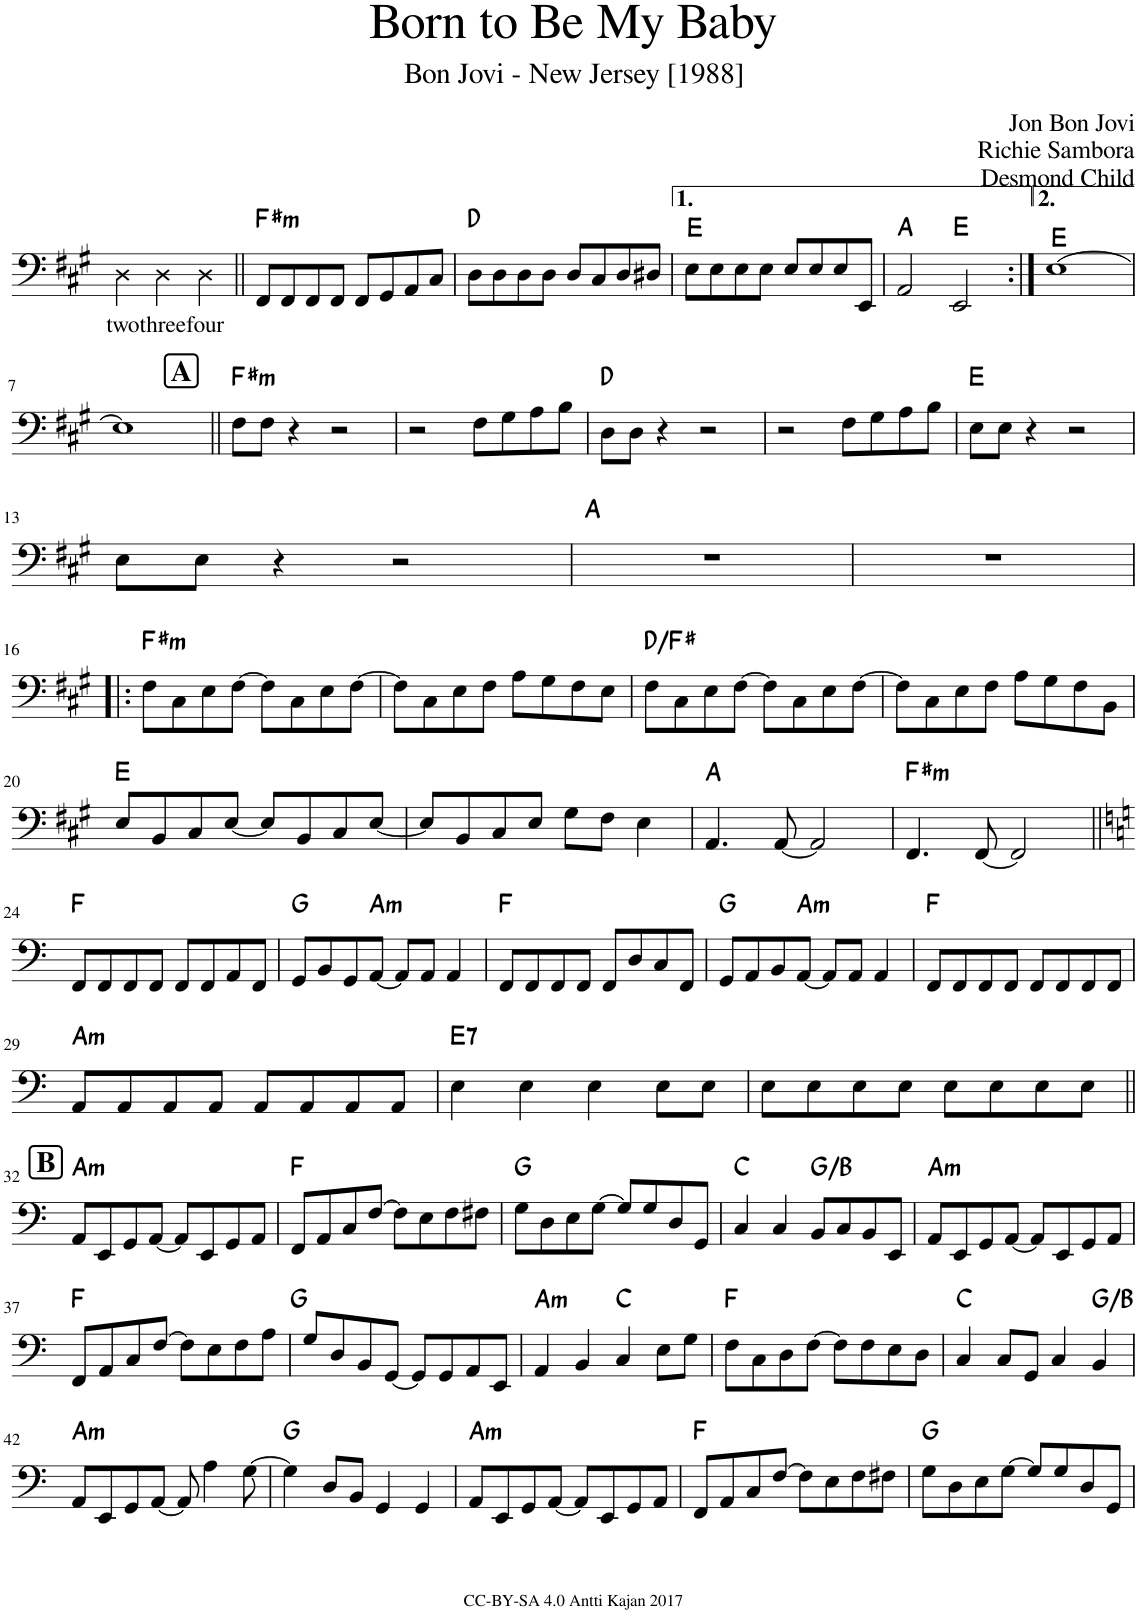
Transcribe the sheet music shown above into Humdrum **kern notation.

**kern	**text	**harte
*part1	*part1	*part1
*staff1	*staff1	*
*I"Akustinen basso	*	*
*I'Basso	*	*
*clefF4	*	*
*Trd7c12	*	*
*k[f#c#g#]	*	*
=1	=1	=1
!	!LO:LY:b	!
4D\	two	.
!	!LO:LY:b	!
4D\	three	.
!	!LO:LY:b	!
4D\	four	.
=2||	=2||	=2||
!	!	!LO:H:kt=m
8FF#/L	.	F#:min
8FF#/	.	.
8FF#/	.	.
8FF#/J	.	.
8FF#/L	.	.
8GG#/	.	.
8AA/	.	.
8C#/J	.	.
=3	=3	=3
8D\L	.	D:maj
8D\	.	.
8D\	.	.
8D\J	.	.
8D/L	.	.
8C#/	.	.
8D/	.	.
8D#X/J	.	.
=4	=4	=4
8E\L	.	E:maj
8E\	.	.
8E\	.	.
8E\J	.	.
8E/L	.	.
8E/	.	.
8E/	.	.
8EE/J	.	.
=5	=5	=5
2AA/	.	A:maj
2EE/	.	E:maj
=6:|!	=6:|!	=6:|!
[1E	.	E:maj
!!LO:LB:g=z
=7	=7	=7
1E]	.	.
!!LO:REH:place=s1:a:B:cj:fs=14:t=A
=8||	=8||	=8||
!	!	!LO:H:kt=m
8F#\L	.	F#:min
8F#\J	.	.
4r	.	.
2r	.	.
=9	=9	=9
2r	.	.
8F#\L	.	.
8G#\	.	.
8A\	.	.
8B\J	.	.
=10	=10	=10
8D\L	.	D:maj
8D\J	.	.
4r	.	.
2r	.	.
=11	=11	=11
2r	.	.
8F#\L	.	.
8G#\	.	.
8A\	.	.
8B\J	.	.
=12	=12	=12
8E\L	.	E:maj
8E\J	.	.
4r	.	.
2r	.	.
!!LO:LB:g=z
=13	=13	=13
8E\L	.	.
8E\J	.	.
4r	.	.
2r	.	.
=14	=14	=14
1r	.	A:maj
=15	=15	=15
1r	.	.
!!LO:LB:g=z
=16!|:	=16!|:	=16!|:
!	!	!LO:H:kt=m
8F#\L	.	F#:min
8C#\	.	.
8E\	.	.
[8F#\J	.	.
8F#\L]	.	.
8C#\	.	.
8E\	.	.
[8F#\J	.	.
=17	=17	=17
8F#\L]	.	.
8C#\	.	.
8E\	.	.
8F#\J	.	.
8A\L	.	.
8G#\	.	.
8F#\	.	.
8E\J	.	.
=18	=18	=18
8F#\L	.	D:maj/3
8C#\	.	.
8E\	.	.
[8F#\J	.	.
8F#\L]	.	.
8C#\	.	.
8E\	.	.
[8F#\J	.	.
=19	=19	=19
8F#\L]	.	.
8C#\	.	.
8E\	.	.
8F#\J	.	.
8A\L	.	.
8G#\	.	.
8F#\	.	.
8BB\J	.	.
!!LO:LB:g=z
=20	=20	=20
8E/L	.	E:maj
8BB/	.	.
8C#/	.	.
[8E/J	.	.
8E/L]	.	.
8BB/	.	.
8C#/	.	.
[8E/J	.	.
=21	=21	=21
8E/L]	.	.
8BB/	.	.
8C#/	.	.
8E/J	.	.
8G#\L	.	.
8F#\J	.	.
4E\	.	.
=22	=22	=22
4.AA/	.	A:maj
[8AA/	.	.
2AA/]	.	.
=23	=23	=23
!	!	!LO:H:kt=m
4.FF#/	.	F#:min
[8FF#/	.	.
2FF#/]	.	.
!!LO:LB:g=z
=24||	=24||	=24||
*k[]	*	*
8FF/L	.	F:maj
8FF/	.	.
8FF/	.	.
8FF/J	.	.
8FF/L	.	.
8FF/	.	.
8AA/	.	.
8FF/J	.	.
=25	=25	=25
8GG/L	.	G:maj
8BB/	.	.
8GG/	.	.
!	!	!LO:H:kt=m
[8AA/J	.	A:min
8AA/L]	.	.
8AA/J	.	.
4AA/	.	.
=26	=26	=26
8FF/L	.	F:maj
8FF/	.	.
8FF/	.	.
8FF/J	.	.
8FF/L	.	.
8D/	.	.
8C/	.	.
8FF/J	.	.
=27	=27	=27
8GG/L	.	G:maj
8AA/	.	.
8BB/	.	.
!	!	!LO:H:kt=m
[8AA/J	.	A:min
8AA/L]	.	.
8AA/J	.	.
4AA/	.	.
=28	=28	=28
8FF/L	.	F:maj
8FF/	.	.
8FF/	.	.
8FF/J	.	.
8FF/L	.	.
8FF/	.	.
8FF/	.	.
8FF/J	.	.
!!LO:LB:g=z
=29	=29	=29
!	!	!LO:H:kt=m
8AA/L	.	A:min
8AA/	.	.
8AA/	.	.
8AA/J	.	.
8AA/L	.	.
8AA/	.	.
8AA/	.	.
8AA/J	.	.
=30	=30	=30
!	!	!LO:H:kt=7
4E\	.	E:7
4E\	.	.
4E\	.	.
8E\L	.	.
8E\J	.	.
=31	=31	=31
8E\L	.	.
8E\	.	.
8E\	.	.
8E\J	.	.
8E\L	.	.
8E\	.	.
8E\	.	.
8E\J	.	.
!!LO:LB:g=z
!!LO:REH:place=s1:a:B:cj:fs=14:t=B
=32||	=32||	=32||
!	!	!LO:H:kt=m
8AA/L	.	A:min
8EE/	.	.
8GG/	.	.
[8AA/J	.	.
8AA/L]	.	.
8EE/	.	.
8GG/	.	.
8AA/J	.	.
=33	=33	=33
8FF/L	.	F:maj
8AA/	.	.
8C/	.	.
[8F/J	.	.
8F\L]	.	.
8E\	.	.
8F\	.	.
8F#X\J	.	.
=34	=34	=34
8G\L	.	G:maj
8D\	.	.
8E\	.	.
[8G\J	.	.
8G/L]	.	.
8G/	.	.
8D/	.	.
8GG/J	.	.
=35	=35	=35
4C/	.	C:maj
4C/	.	.
8BB/L	.	G:maj/3
8C/	.	.
8BB/	.	.
8EE/J	.	.
=36	=36	=36
!	!	!LO:H:kt=m
8AA/L	.	A:min
8EE/	.	.
8GG/	.	.
[8AA/J	.	.
8AA/L]	.	.
8EE/	.	.
8GG/	.	.
8AA/J	.	.
!!LO:LB:g=z
=37	=37	=37
8FF/L	.	F:maj
8AA/	.	.
8C/	.	.
[8F/J	.	.
8F\L]	.	.
8E\	.	.
8F\	.	.
8A\J	.	.
=38	=38	=38
8G/L	.	G:maj
8D/	.	.
8BB/	.	.
[8GG/J	.	.
8GG/L]	.	.
8GG/	.	.
8AA/	.	.
8EE/J	.	.
=39	=39	=39
!	!	!LO:H:kt=m
4AA/	.	A:min
4BB/	.	.
4C/	.	C:maj
8E\L	.	.
8G\J	.	.
=40	=40	=40
8F\L	.	F:maj
8C\	.	.
8D\	.	.
[8F\J	.	.
8F\L]	.	.
8F\	.	.
8E\	.	.
8D\J	.	.
=41	=41	=41
4C/	.	C:maj
8C/L	.	.
8GG/J	.	.
4C/	.	.
4BB/	.	G:maj/3
!!LO:LB:g=z
=42	=42	=42
!	!	!LO:H:kt=m
8AA/L	.	A:min
8EE/	.	.
8GG/	.	.
[8AA/J	.	.
8AA/]	.	.
4A\	.	.
[8G\	.	.
=43	=43	=43
4G\]	.	G:maj
8D/L	.	.
8BB/J	.	.
4GG/	.	.
4GG/	.	.
=44	=44	=44
!	!	!LO:H:kt=m
8AA/L	.	A:min
8EE/	.	.
8GG/	.	.
[8AA/J	.	.
8AA/L]	.	.
8EE/	.	.
8GG/	.	.
8AA/J	.	.
=45	=45	=45
8FF/L	.	F:maj
8AA/	.	.
8C/	.	.
[8F/J	.	.
8F\L]	.	.
8E\	.	.
8F\	.	.
8F#X\J	.	.
=46	=46	=46
8G\L	.	G:maj
8D\	.	.
8E\	.	.
[8G\J	.	.
8G/L]	.	.
8G/	.	.
8D/	.	.
8GG/J	.	.
=	=	=
*-	*-	*-
